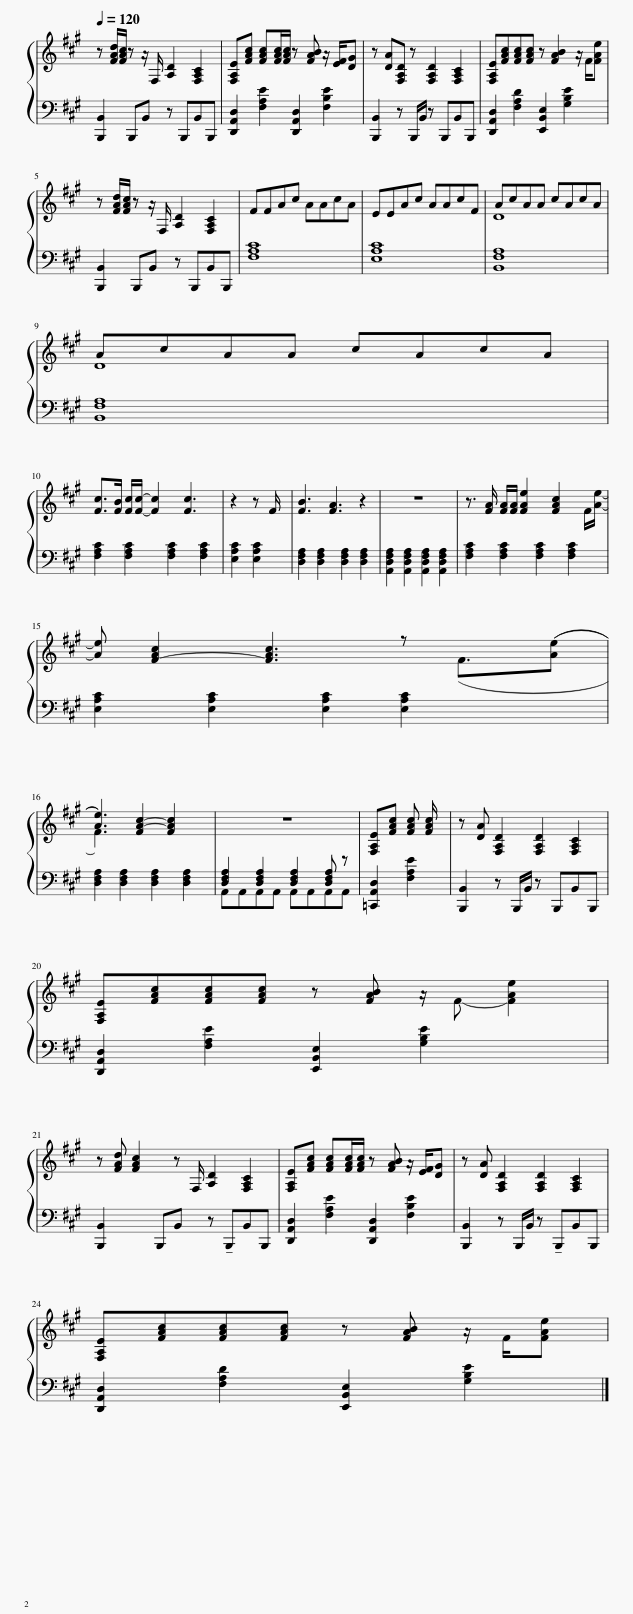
X:1
%%score { ( 1 4 ) | ( 2 3 ) }
L:1/8
Q:1/4=120
M:none
I:linebreak $
K:A
V:1 treble
V:4 treble
V:2 bass
V:3 bass
V:1
 z [FAd]/[FAc]/ z z/ F,/ [A,D]2 [F,A,C]2 | [F,A,E][FAc] [FAc][FAc]/[FAc]/ z [FAB] z/ [EF]/[DG] | z [DA][F,A,D] z [F,A,D]2 [F,A,C]2 | [F,A,E][FAc][FAc][FAc] z [FAB]2 z/ F/[FAe] |$ z [FAd]/[FAc]/ z z/ F,/ [A,D]2 [F,A,C]2 | %5
 FFAc AAcA | EEAc AAcF | AcAA cAcA |$ AcAA cAcA |$ [Fc]>[FB] [Fc]/[Fc]/- [Fc]2 [Fc]3 | %10
 z2 z F/ x/ | [FB]3 [FA]3 z2 | z8 | z3/2 [FA]/ [FA]/[FA]/ [FAe]2 [FAc]2 F/[Ae]/- |$ [Ae] [F-Ac]2 [FAc]3 z F3/2(([Ae] |$ %15
 [Ae]3)) [FA-c-]2 [FAc]2 x | z8 | [F,A,E][FAc] [FAc] [FAc]/ x/ | z [DA] [F,A,D]2 [F,A,D]2 [F,A,C]2 |$ [F,A,E][FAc][FAc][FAc] z [FAB] z/ F- [FAe]2 |$ %20
 z [FAd] [FAc]2 x z F,/ [A,D]2 [F,A,C]2 | [F,A,E][FAc] [FAc][FAc]/[FAc]/ z [FAB] z/ [EF]/[DG] | z [DA] [F,A,D]2 [F,A,D]2 [F,A,C]2 |$ [F,A,E][FAc][FAc][FAc] z [FAB] z/ F/[FAe] | %24
V:2
 [B,,,B,,]2 B,,,B,, z B,,,B,,B,,, | [D,,A,,D,]2 [F,A,E]2 [D,,A,,D,]2 [F,B,E]2 | [B,,,B,,]2 z B,,,/B,,/ z B,,,B,,B,,, | [D,,A,,D,]2 [F,A,D]2 [E,,B,,E,]2 [G,B,E]2 x |$ [B,,,B,,]2 B,,,B,, z B,,,B,,B,,, | %5
 [F,A,C]8 | [A,C]8 | [F,A,]8 |$ [F,A,]8 |$ [F,A,C]2 [F,A,C]2 [F,A,C]2 [F,A,C]2 | %10
 [E,A,C]2 [E,A,C]2 | [D,F,A,]2 [D,F,A,]2 [D,F,A,]2 [D,F,A,]2 | [A,,D,F,A,]2 [A,,D,F,A,]2 [A,,D,F,A,]2 [A,,D,F,A,]2 | [F,A,C]2 [F,A,C]2 [F,A,C]2 [F,A,C]2 |$ [E,A,C]2 [E,A,C]2 [E,A,C]2 [E,A,C]2 x3/2 |$ %15
 [D,F,A,]2 [D,F,A,]2 [D,F,A,]2 [D,F,A,]2 | [D,F,A,]2 [D,F,A,]2 [D,F,A,]2 [D,F,A,] z | [=C,,A,,D,]2 [F,A,E]2 | [B,,,B,,]2 z B,,,/B,,/ z B,,,B,,B,,, |$ [D,,A,,D,]2 [F,A,E]2 [E,,B,,E,]2 [G,B,E]2 x3/2 |$ %20
 [B,,,B,,]2 x2 B,,,B,, x/ z !tenuto!B,,,B,,B,,, | [D,,A,,D,]2 [F,A,E]2 [D,,A,,D,]2 [F,B,E]2 | [B,,,B,,]2 z B,,,/B,,/ z !tenuto!B,,,B,,B,,, |$ [D,,A,,D,]2 [F,A,D]2 [E,,B,,E,]2 [G,B,E]2 | %24
V:3
 x8 | x8 | x8 | x9 |$ x8 | %5
 x8 | E,8 | B,,8 |$ B,,8 |$ x8 | %10
 x4 | x8 | x8 | x8 |$ x19/2 |$ %15
 x8 | A,,A,,A,,A,, A,,A,,A,,A,, | x4 | x8 |$ x19/2 |$ %20
 x21/2 | x8 | x8 |$ x8 | %24
V:4
 x8 | x8 | x8 | x9 |$ x8 | %5
 x8 | x8 | D8 |$ D8 |$ x8 | %10
 x4 | x8 | x8 | x8 |$ x19/2 |$ %15
 F3 x5 | x8 | x4 | x8 |$ x19/2 |$ %20
 x21/2 | x8 | x8 |$ x8 | %24
